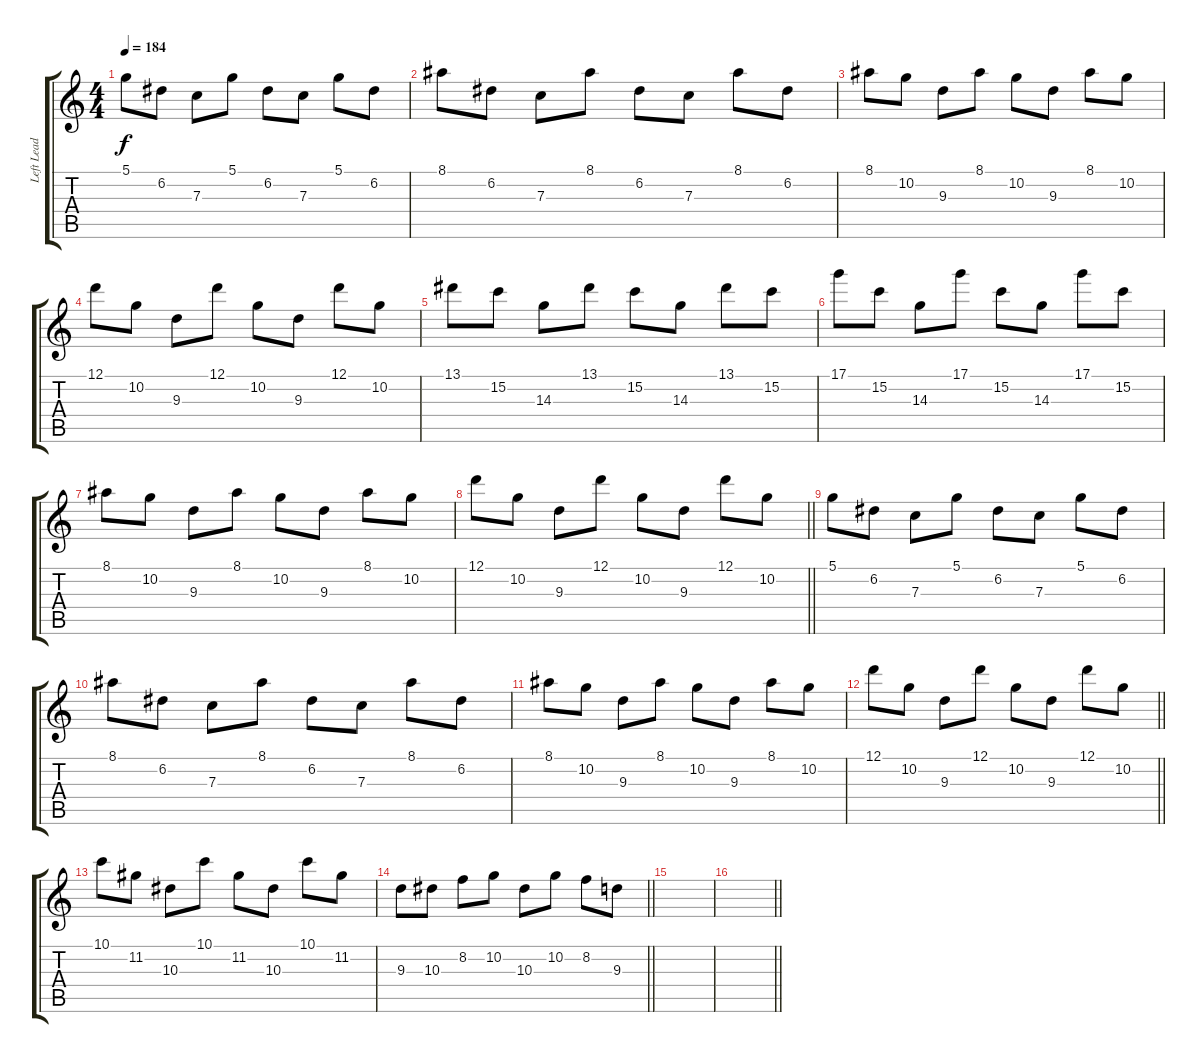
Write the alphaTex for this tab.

\track ("Left Lead 1" "Left Lead ") {instrument distortionguitar}
\staff {score tabs}
\tuning (D4 A3 F3 C3 G2 C2) {hide}
\ts (4 4)
\section ("" "")
\tempo 184
\clef g2
\ks c
5.1.8{dy f} 6.2.8 7.3.8 5.1.8 6.2.8 7.3.8 5.1.8 6.2.8 |
8.1.8 6.2.8 7.3.8 8.1.8 6.2.8 7.3.8 8.1.8 6.2.8 |
8.1.8 10.2.8 9.3.8 8.1.8 10.2.8 9.3.8 8.1.8 10.2.8 |
12.1.8 10.2.8 9.3.8 12.1.8 10.2.8 9.3.8 12.1.8 10.2.8 |
13.1.8 15.2.8 14.3.8 13.1.8 15.2.8 14.3.8 13.1.8 15.2.8 |
17.1.8 15.2.8 14.3.8 17.1.8 15.2.8 14.3.8 17.1.8 15.2.8 |
8.1.8 10.2.8 9.3.8 8.1.8 10.2.8 9.3.8 8.1.8 10.2.8 |
\barLineRight lightlight
12.1.8 10.2.8 9.3.8 12.1.8 10.2.8 9.3.8 12.1.8 10.2.8 |
\section ("" "")
5.1.8 6.2.8 7.3.8 5.1.8 6.2.8 7.3.8 5.1.8 6.2.8 |
8.1.8 6.2.8 7.3.8 8.1.8 6.2.8 7.3.8 8.1.8 6.2.8 |
8.1.8 10.2.8 9.3.8 8.1.8 10.2.8 9.3.8 8.1.8 10.2.8 |
\barLineRight lightlight
12.1.8 10.2.8 9.3.8 12.1.8 10.2.8 9.3.8 12.1.8 10.2.8 |
\section ("" "")
10.1.8 11.2.8 10.3.8 10.1.8 11.2.8 10.3.8 10.1.8 11.2.8 |
\barLineRight lightlight
9.3.8 10.3.8 8.2.8 10.2.8 10.3.8 10.2.8 8.2.8 9.3.8 |
\section ("" "")
|
\barLineRight lightlight
